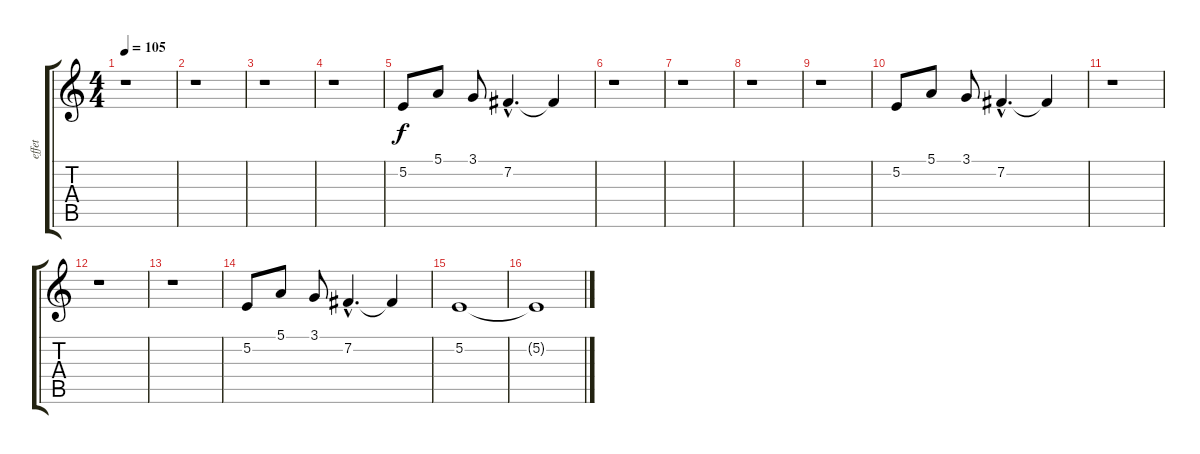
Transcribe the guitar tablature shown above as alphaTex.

\track ("effet" "effet") {instrument oboe}
\staff {score tabs}
\tuning (E4 B3 G3 D3 A2 E2) {hide}
\ts (4 4)
\tempo 105
\clef g2
\ks c
r.1{dy f} |
r.1 |
r.1 |
r.1 |
5.2.8 5.1.8 3.1.8 7.2{hac}.4{d} 7.2{t}.4 |
r.1 |
r.1 |
r.1 |
r.1 |
5.2.8 5.1.8 3.1.8 7.2{hac}.4{d} 7.2{t}.4 |
r.1 |
r.1 |
r.1 |
5.2.8 5.1.8 3.1.8 7.2{hac}.4{d} 7.2{t}.4 |
5.2.1 |
5.2{t}.1
